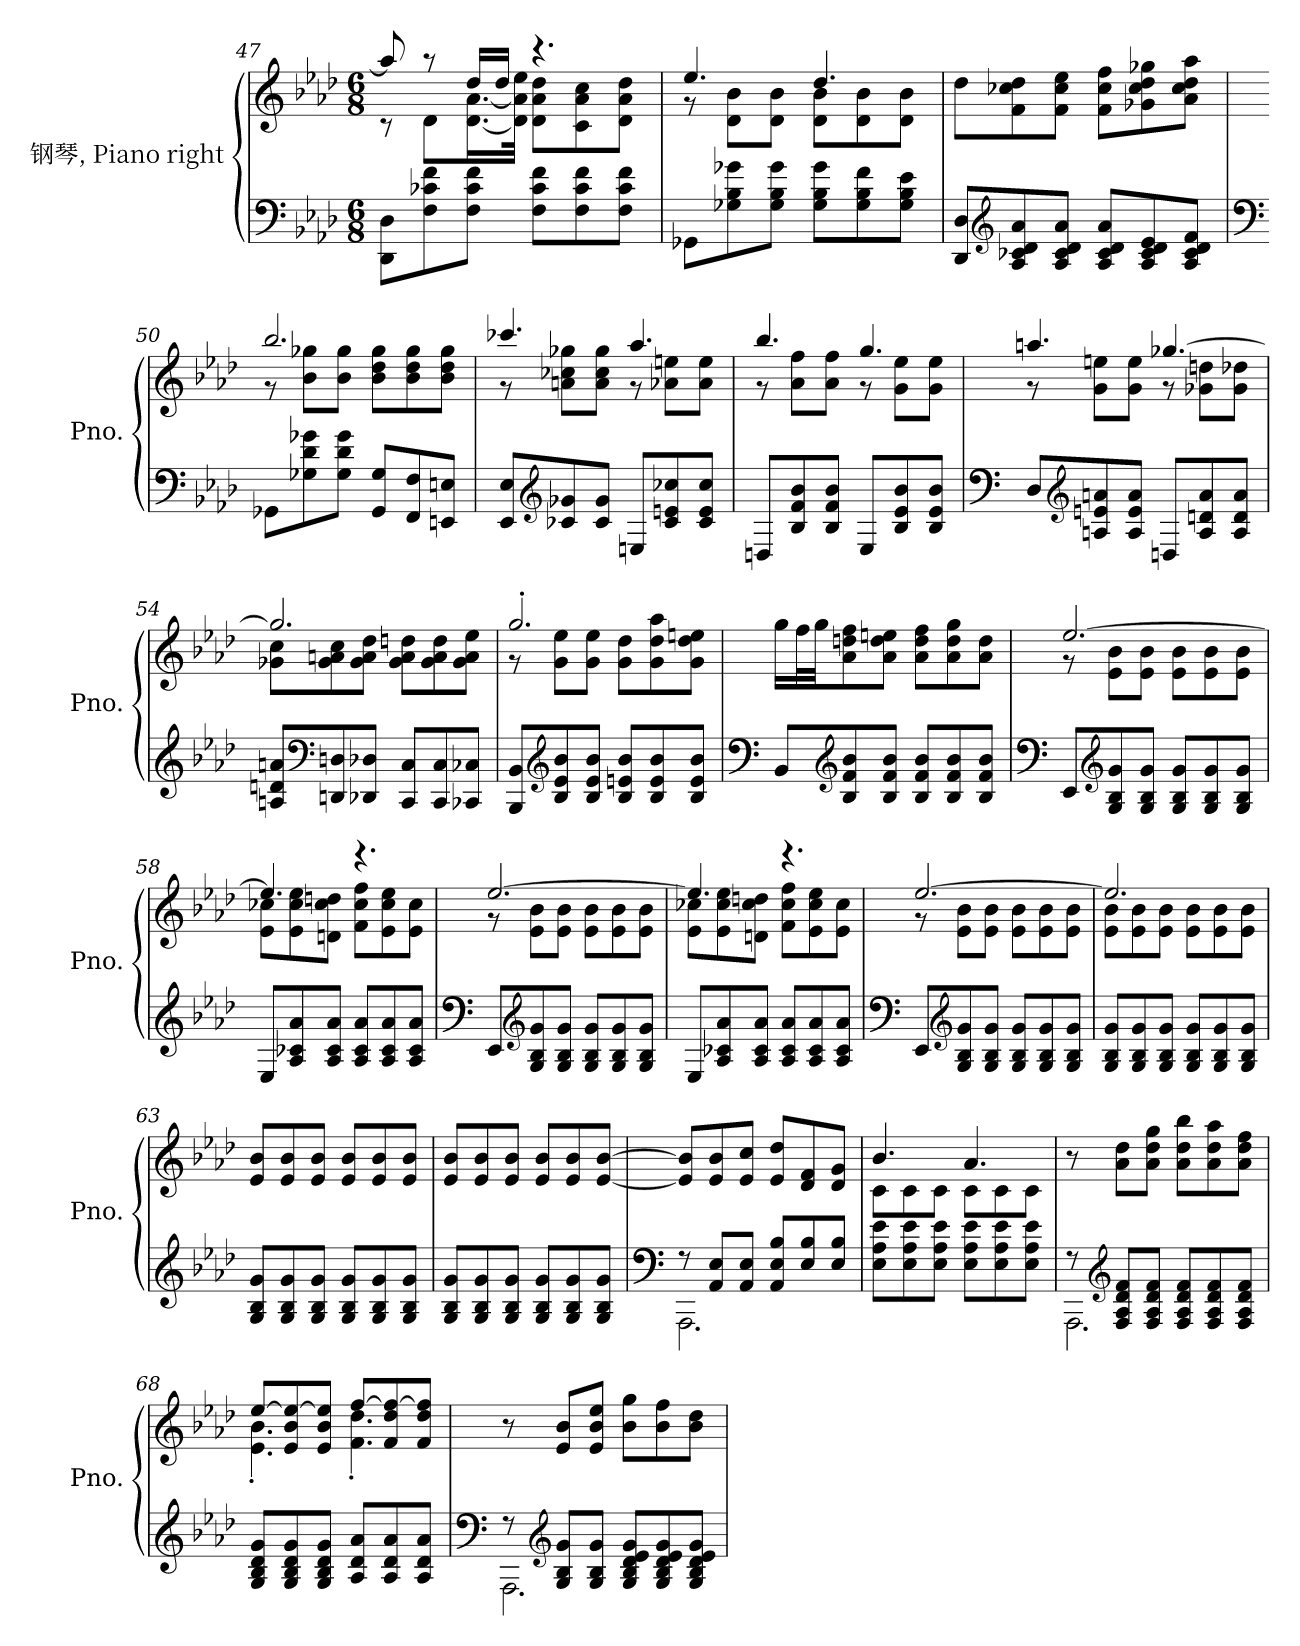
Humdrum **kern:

**kern	**kern
*part1	*part1
*staff2	*staff1
*I"钢琴, Piano right	*
*I'Pno.	*
*clefF4	*clefG2
*k[b-e-a-d-]	*k[b-e-a-d-]
*M6/8	*M6/8
=47	=47
*	*^
8DD-\ 8D-\L	8aa-/]	8r
*	*MM109	*
8F\ 8c-X\ 8f\	8r	8d-\L
*	*MM107	*
8F\ 8c-\ 8f\J	16dd-/LL	[16.d-\ [16.a-\L
.	16dd-/JJ	.
*	*MM114	*
.	.	32d-\] 32a-\] 32ee-\JJk
*	*MM110	*
8F\ 8c-\ 8f\L	4.r	8d-\ 8a-\ 8dd-\L
*	*MM106	*
8F\ 8c-\ 8f\	.	8c\ 8a-\ 8cc\
8F\ 8c-\ 8f\J	.	8d-\ 8a-\ 8dd-\J
=48	=48	=48
8GG-X\L	4.ee-/	8r
*	*MM109	*
8G-X\ 8B-\ 8g-X\	.	8d-\ 8b-\L
*	*MM111	*
8G-\ 8B-\ 8g-\J	.	8d-\ 8b-\J
*	*MM110	*
8G-\ 8B-\ 8g-\L	4.dd-/	8d-\ 8b-\L
*	*MM106	*
8G-\ 8B-\ 8f\	.	8d-\ 8b-\
8G-\ 8B-\ 8e-\J	.	8d-\ 8b-\J
*	*v	*v
!!LO:LB:g=z
=49	=49
8DD-/ 8D-/L	8dd-\L
*clefG2	*
*	*MM109
8A-/ 8c-X/ 8d-/ 8a-/	8f\ 8cc-X\ 8dd-\
8A-/ 8c-/ 8d-/ 8a-/J	8f\ 8cc-\ 8ee-\J
*	*MM110
8A-/ 8c-/ 8d-/ 8a-/L	8f\ 8cc-\ 8ff\L
*	*MM106
8A-/ 8c-/ 8d-/ 8e-/	8g-X\ 8cc-\ 8dd-\ 8gg-X\
8A-/ 8c-/ 8d-/ 8f/J	8a-\ 8cc-\ 8dd-\ 8aa-\J
=50	=50
*clefF4	*
*	*MM106
*	*^
8GG-X\L	2.bb-/	8r
*	*MM109	*
8G-X\ 8d-\ 8g-X\	.	8b-\ 8gg-X\L
*	*MM111	*
8G-\ 8d-\ 8g-\J	.	8b-\ 8gg-\J
*	*MM110	*
8GG-/ 8G-/L	.	8b-\ 8dd-\ 8gg-\L
*	*MM106	*
8FF/ 8F/	.	8b-\ 8dd-\ 8gg-\
*	*MM105	*
8EEn/ 8En/J	.	8b-\ 8dd-\ 8gg-\J
=51	=51	=51
8EE-/ 8E-/L	4.ccc-X/	8r
*clefG2	*	*
*	*MM109	*
8c-X/ 8g-X/	.	8an\ 8cc-X\ 8gg-X\L
8c-/ 8g-/J	.	8a\ 8cc-\ 8gg-\J
*	*MM106	*
8En/L	4.aa-/	8r
*	*MM109	*
8c-/ 8en/ 8cc-X/	.	8a-X\ 8een\L
*	*MM104	*
8c-/ 8e/ 8cc-/J	.	8a-\ 8ee\J
!!LO:LB:g=z	!!
=52	=52	=52
*	*MM108	*
8Dn/L	4.bb-/	8r
*	*MM109	*
8B-/ 8f/ 8b-/	.	8a-\ 8ff\L
8B-/ 8f/ 8b-/J	.	8a-\ 8ff\J
*	*MM106	*
8E-/L	4.gg/	8r
*	*MM109	*
8B-/ 8e-/ 8b-/	.	8g\ 8ee-\L
*	*MM104	*
8B-/ 8e-/ 8b-/J	.	8g\ 8ee-\J
=53	=53	=53
*clefF4	*	*
*	*MM108	*
8D-/L	4.aan/	8r
*clefG2	*	*
*	*MM109	*
8An/ 8en/ 8an/	.	8g\ 8een\L
8A/ 8e/ 8a/J	.	8g\ 8ee\J
*	*MM106	*
8Dn/L	[4.gg-X/	8r
*	*MM109	*
8A/ 8dn/ 8a/	.	8g-X\ 8ddn\L
8A/ 8d/ 8a/J	.	8g-\ 8dd-X\J
=54	=54	=54
*	*MM111	*
8An/ 8dn/ 8an/L	2.gg-/]	8g-X\ 8cc\L
*clefF4	*	*
*	*MM110	*
8DDn/ 8Dn/	.	8g-\ 8an\ 8cc\
*	*MM108	*
8DD-X/ 8D-X/J	.	8g-\ 8a\ 8dd-\J
8CC/ 8C/L	.	8g-\ 8a\ 8ddn\L
*	*MM105	*
8CC/ 8C/	.	8g-\ 8a\ 8dd\
8CC-X/ 8C-X/J	.	8g-\ 8a\ 8ee-\J
!!LO:LB:g=z	!!
=55	=55	=55
*	*MM106	*
8BBB-/ 8BB-/L	2.gg'/	8r
*clefG2	*	*
*	*MM109	*
8B-/ 8e-/ 8b-/	.	8g\ 8ee-\L
8B-/ 8e-/ 8b-/J	.	8g\ 8ee-\J
*	*MM110	*
8B-/ 8en/ 8b-/L	.	8g\ 8dd-\L
*	*MM106	*
8B-/ 8e/ 8b-/	.	8g\ 8dd-\ 8aa-\
*	*MM104	*
8B-/ 8e/ 8b-/J	.	8g\ 8dd-\ 8een\J
*	*v	*v
=56	=56
*clefF4	*
*	*MM107
8BB-/L	16gg\LL
*	*MM118
.	32ff\L
.	32gg\JJ
*clefG2	*
*	*MM109
8B-/ 8f/ 8b-/	8a-\ 8ddn\ 8ff\
8B-/ 8f/ 8b-/J	8a-\ 8dd\ 8een\J
*	*MM110
8B-/ 8f/ 8b-/L	8a-\ 8dd\ 8ff\L
*	*MM106
8B-/ 8f/ 8b-/	8a-\ 8dd\ 8gg\
8B-/ 8f/ 8b-/J	8a-\ 8dd\J
=57	=57
*clefF4	*
*	*^
8EE-/L	[2.ee-/	8r
*clefG2	*	*
*	*MM109	*
8G/ 8B-/ 8g/	.	8e-\ 8b-\L
*	*MM111	*
8G/ 8B-/ 8g/J	.	8e-\ 8b-\J
*	*MM110	*
8G/ 8B-/ 8g/L	.	8e-\ 8b-\L
*	*MM106	*
8G/ 8B-/ 8g/	.	8e-\ 8b-\
8G/ 8B-/ 8g/J	.	8e-\ 8b-\J
!!LO:LB:g=z	!!
=58	=58	=58
8E-/L	4.ee-/]	8e-\ 8cc-X\L
*	*MM109	*
8A-/ 8c-X/ 8a-/	.	8e-\ 8cc-\ 8ee-\
8A-/ 8c-/ 8a-/J	.	8dn\ 8cc-\ 8ddn\J
*	*MM110	*
8A-/ 8c-/ 8a-/L	4.r	8f\ 8cc-\ 8ff\L
*	*MM106	*
8A-/ 8c-/ 8a-/	.	8e-\ 8cc-\ 8ee-\
8A-/ 8c-/ 8a-/J	.	8e-\ 8cc-\J
=59	=59	=59
*clefF4	*	*
8EE-/L	[2.ee-/	8r
*clefG2	*	*
*	*MM109	*
8G/ 8B-/ 8g/	.	8e-\ 8b-\L
*	*MM111	*
8G/ 8B-/ 8g/J	.	8e-\ 8b-\J
*	*MM110	*
8G/ 8B-/ 8g/L	.	8e-\ 8b-\L
*	*MM106	*
8G/ 8B-/ 8g/	.	8e-\ 8b-\
8G/ 8B-/ 8g/J	.	8e-\ 8b-\J
=60	=60	=60
8E-/L	4.ee-/]	8e-\ 8cc-X\L
*	*MM109	*
8A-/ 8c-X/ 8a-/	.	8e-\ 8cc-\ 8ee-\
8A-/ 8c-/ 8a-/J	.	8dn\ 8cc-\ 8ddn\J
*	*MM110	*
8A-/ 8c-/ 8a-/L	4.r	8f\ 8cc-\ 8ff\L
*	*MM106	*
8A-/ 8c-/ 8a-/	.	8e-\ 8cc-\ 8ee-\
8A-/ 8c-/ 8a-/J	.	8e-\ 8cc-\J
!!LO:PB:g=z	!!
=61	=61	=61
*clefF4	*	*
8EE-/L	[2.ee-/	8r
*clefG2	*	*
*	*MM109	*
8G/ 8B-/ 8g/	.	8e-\ 8b-\L
*	*MM111	*
8G/ 8B-/ 8g/J	.	8e-\ 8b-\J
*	*MM110	*
8G/ 8B-/ 8g/L	.	8e-\ 8b-\L
*	*MM109	*
8G/ 8B-/ 8g/	.	8e-\ 8b-\
8G/ 8B-/ 8g/J	.	8e-\ 8b-\J
=62	=62	=62
8G/ 8B-/ 8g/L	2.ee-/]	8e-\ 8b-\L
8G/ 8B-/ 8g/	.	8e-\ 8b-\
*	*MM113	*
8G/ 8B-/ 8g/J	.	8e-\ 8b-\J
*	*MM110	*
8G/ 8B-/ 8g/L	.	8e-\ 8b-\L
*	*MM108	*
8G/ 8B-/ 8g/	.	8e-\ 8b-\
8G/ 8B-/ 8g/J	.	8e-\ 8b-\J
*	*v	*v
=63	=63
8G/ 8B-/ 8g/L	8e-/ 8b-/L
8G/ 8B-/ 8g/	8e-/ 8b-/
8G/ 8B-/ 8g/J	8e-/ 8b-/J
8G/ 8B-/ 8g/L	8e-/ 8b-/L
8G/ 8B-/ 8g/	8e-/ 8b-/
8G/ 8B-/ 8g/J	8e-/ 8b-/J
=64	=64
*	*MM106
8G/ 8B-/ 8g/L	8e-/ 8b-/L
*	*MM109
8G/ 8B-/ 8g/	8e-/ 8b-/
8G/ 8B-/ 8g/J	8e-/ 8b-/J
8G/ 8B-/ 8g/L	8e-/ 8b-/L
*	*MM102
8G/ 8B-/ 8g/	8e-/ 8b-/
*	*MM97
8G/ 8B-/ 8g/J	[8e-/ [8b-/J
=65	=65
*clefF4	*
*	*MM83
*^	*
8r	2.AAA-\	8e-/] 8b-/]L
*	*	*MM111
8AA-/ 8E-/L	.	8e-/ 8b-/
8AA-/ 8E-/J	.	8e-/ 8cc/J
*	*	*MM106
8AA-/ 8E-/ 8B-/L	.	8e-/ 8dd-/L
*	*	*MM110
8E-/ 8B-/	.	8d-/ 8f/
*	*	*MM105
8E-/ 8B-/J	.	8d-/ 8g/J
*v	*v	*
!!LO:LB:g=z
=66	=66
*	*MM101
*	*^
8E-\ 8A-\ 8e-\L	4.b-/	8c\L
*	*MM112	*
8E-\ 8A-\ 8e-\	.	8c\
*	*MM111	*
8E-\ 8A-\ 8e-\J	.	8c\J
8E-\ 8A-\ 8e-\L	4.a-/	8c\L
*	*MM106	*
8E-\ 8A-\ 8e-\	.	8c\
*	*MM104	*
8E-\ 8A-\ 8e-\J	.	8c\J
*	*v	*v
=67	=67
*	*MM94
*^	*
8r	2.AAA-\	8r
*clefG2	*	*
*	*	*MM113
8F/ 8A-/ 8d-/ 8f/L	.	8a-\ 8dd-\L
*	*	*MM111
8F/ 8A-/ 8d-/ 8f/J	.	8a-\ 8dd-\ 8gg\J
8F/ 8A-/ 8d-/ 8f/L	.	8a-\ 8dd-\ 8bb-\L
8F/ 8A-/ 8d-/ 8f/	.	8a-\ 8dd-\ 8aa-\
*	*	*MM105
8F/ 8A-/ 8d-/ 8f/J	.	8a-\ 8dd-\ 8ff\J
*v	*v	*
=68	=68
*	*MM102
*	*^
8G/ 8B-/ 8d-/ 8g/L	[8ee-/L	4.e-\' 4.b-\'
*	*MM106	*
8G/ 8B-/ 8d-/ 8g/	8e-/ 8b-/ 8ee-/_	.
*	*MM101	*
8G/ 8B-/ 8d-/ 8g/J	8e-/ 8b-/ 8ee-/]J	.
*	*MM106	*
8A-/ 8d-/ 8a-/L	[8ff/L	4.f\' 4.dd-\'
*	*MM104	*
8A-/ 8d-/ 8a-/	8f/ 8dd-/ 8ff/_	.
8A-/ 8d-/ 8a-/J	8f/ 8dd-/ 8ff/]J	.
*	*v	*v
!!LO:LB:g=z
=69	=69
*clefF4	*
*^	*
8r	2.AAA-\	8r
*clefG2	*	*
*	*	*MM111
8G/ 8B-/ 8g/L	.	8e-/ 8b-/L
*	*	*MM109
8G/ 8B-/ 8g/J	.	8e-/ 8b-/ 8ee-/J
8G/ 8B-/ 8d-/ 8e-/ 8g/L	.	8b-\ 8gg\L
8G/ 8B-/ 8d-/ 8e-/ 8g/	.	8b-\ 8ff\
*	*	*MM105
8G/ 8B-/ 8d-/ 8e-/ 8g/J	.	8b-\ 8dd-\J
*v	*v	*
=	=
*-	*-
